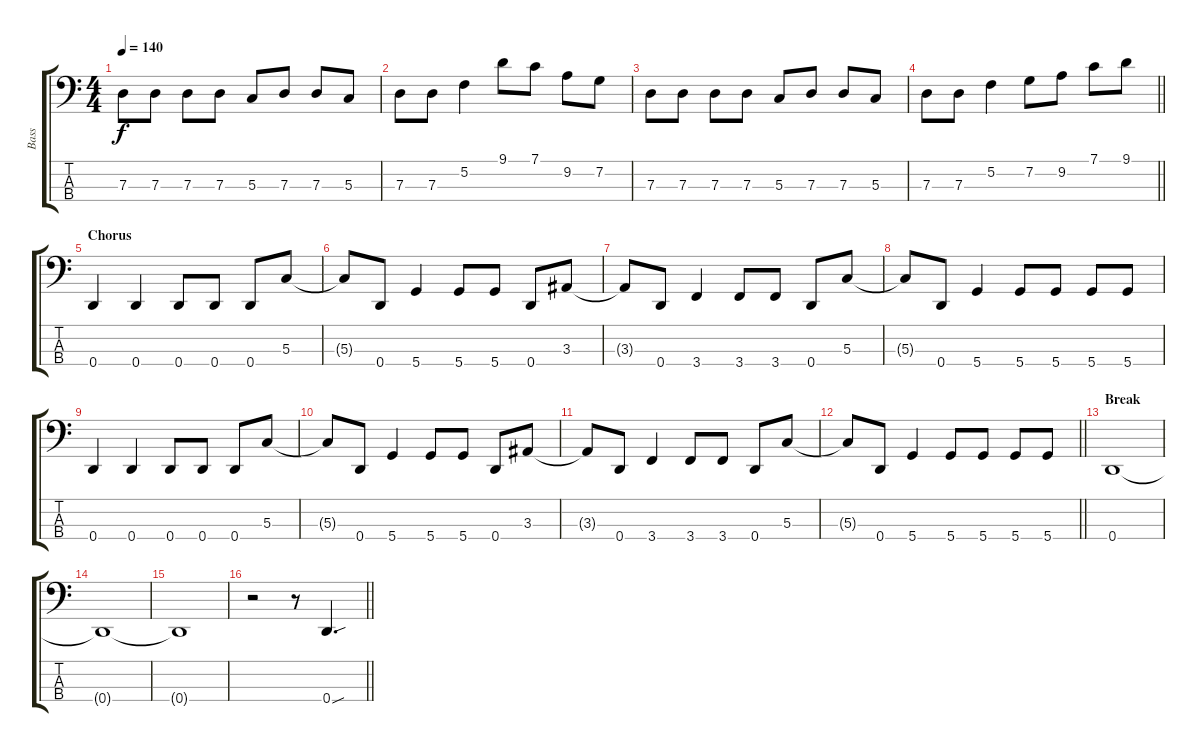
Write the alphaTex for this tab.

\track ("Bass" "Bass") {instrument electricbassfinger}
\staff {score tabs}
\tuning (F2 C2 G1 D1) {hide}
\ts (4 4)
\tempo 140
\clef f4
\ks c
7.3.8{dy f} 7.3.8 7.3.8 7.3.8 5.3.8 7.3.8 7.3.8 5.3.8 |
7.3.8 7.3.8 5.2.4 9.1.8 7.1.8 9.2.8 7.2.8 |
7.3.8 7.3.8 7.3.8 7.3.8 5.3.8 7.3.8 7.3.8 5.3.8 |
\barLineRight lightlight
7.3.8 7.3.8 5.2.4 7.2.8 9.2.8 7.1.8 9.1.8 |
\section ("" "Chorus")
0.4.4 0.4.4 0.4.8 0.4.8 0.4.8 5.3.8 |
5.3{t}.8 0.4.8 5.4.4 5.4.8 5.4.8 0.4.8 3.3.8 |
3.3{t}.8 0.4.8 3.4.4 3.4.8 3.4.8 0.4.8 5.3.8 |
5.3{t}.8 0.4.8 5.4.4 5.4.8 5.4.8 5.4.8 5.4.8 |
0.4.4 0.4.4 0.4.8 0.4.8 0.4.8 5.3.8 |
5.3{t}.8 0.4.8 5.4.4 5.4.8 5.4.8 0.4.8 3.3.8 |
3.3{t}.8 0.4.8 3.4.4 3.4.8 3.4.8 0.4.8 5.3.8 |
\barLineRight lightlight
5.3{t}.8 0.4.8 5.4.4 5.4.8 5.4.8 5.4.8 5.4.8 |
\section ("" "Break")
0.4.1 |
0.4{t}.1 |
0.4{t}.1 |
\barLineRight lightlight
r.2 r.8 0.4{sou}.4{d}
